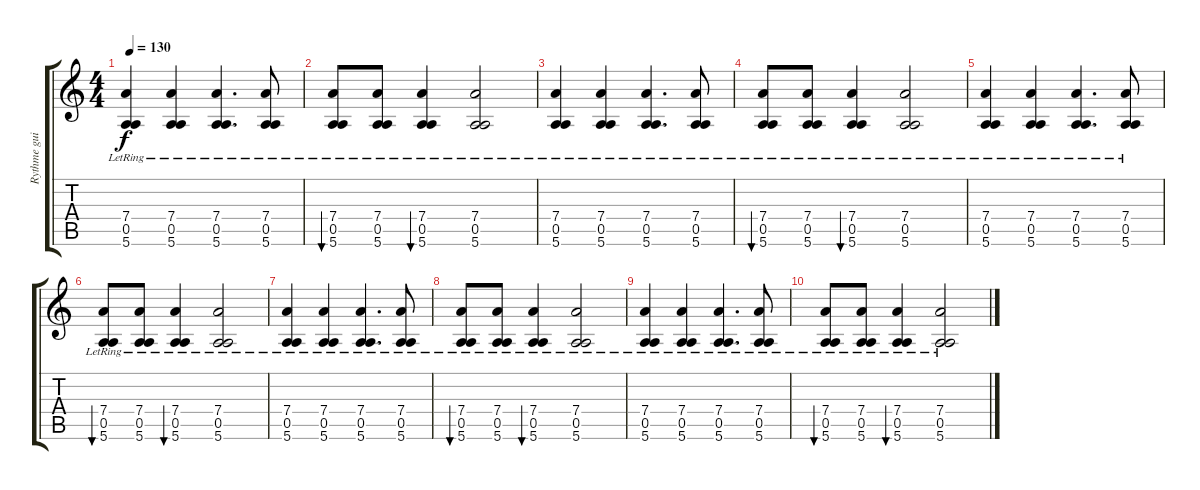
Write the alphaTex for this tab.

\track ("Rythme guitare" "Rythme gui") {instrument distortionguitar}
\staff {score tabs}
\tuning (E4 B3 G3 D3 A2 E2) {hide}
\ts (4 4)
\tempo 130
\clef g2
\ks c
(7.4{lr} 0.5{lr} 5.6{lr}).4{dy f} (7.4{lr} 0.5{lr} 5.6{lr}).4 (7.4{lr} 0.5{lr} 5.6{lr}).4{d} (7.4{lr} 0.5{lr} 5.6{lr}).8 |
(7.4{lr} 0.5{lr} 5.6{lr}).8{bu 60} (7.4{lr} 0.5{lr} 5.6{lr}).8 (7.4{lr} 0.5{lr} 5.6{lr}).4{bu 60} (7.4{lr} 0.5{lr} 5.6{lr}).2 |
(7.4{lr} 0.5{lr} 5.6{lr}).4 (7.4{lr} 0.5{lr} 5.6{lr}).4 (7.4{lr} 0.5{lr} 5.6{lr}).4{d} (7.4{lr} 0.5{lr} 5.6{lr}).8 |
(7.4{lr} 0.5{lr} 5.6{lr}).8{bu 60} (7.4{lr} 0.5{lr} 5.6{lr}).8 (7.4{lr} 0.5{lr} 5.6{lr}).4{bu 60} (7.4{lr} 0.5{lr} 5.6{lr}).2 |
(7.4{lr} 0.5{lr} 5.6{lr}).4 (7.4{lr} 0.5{lr} 5.6{lr}).4 (7.4{lr} 0.5{lr} 5.6{lr}).4{d} (7.4{lr} 0.5{lr} 5.6{lr}).8 |
(7.4{lr} 0.5{lr} 5.6{lr}).8{bu 60} (7.4{lr} 0.5{lr} 5.6{lr}).8 (7.4{lr} 0.5{lr} 5.6{lr}).4{bu 60} (7.4{lr} 0.5{lr} 5.6{lr}).2 |
(7.4{lr} 0.5{lr} 5.6{lr}).4{volume 0} (7.4{lr} 0.5{lr} 5.6{lr}).4 (7.4{lr} 0.5{lr} 5.6{lr}).4{d} (7.4{lr} 0.5{lr} 5.6{lr}).8 |
(7.4{lr} 0.5{lr} 5.6{lr}).8{bu 60} (7.4{lr} 0.5{lr} 5.6{lr}).8 (7.4{lr} 0.5{lr} 5.6{lr}).4{bu 60} (7.4{lr} 0.5{lr} 5.6{lr}).2 |
(7.4{lr} 0.5{lr} 5.6{lr}).4 (7.4{lr} 0.5{lr} 5.6{lr}).4 (7.4{lr} 0.5{lr} 5.6{lr}).4{d} (7.4{lr} 0.5{lr} 5.6{lr}).8 |
(7.4{lr} 0.5{lr} 5.6{lr}).8{bu 60} (7.4{lr} 0.5{lr} 5.6{lr}).8 (7.4{lr} 0.5{lr} 5.6{lr}).4{bu 60} (7.4{lr} 0.5{lr} 5.6{lr}).2
